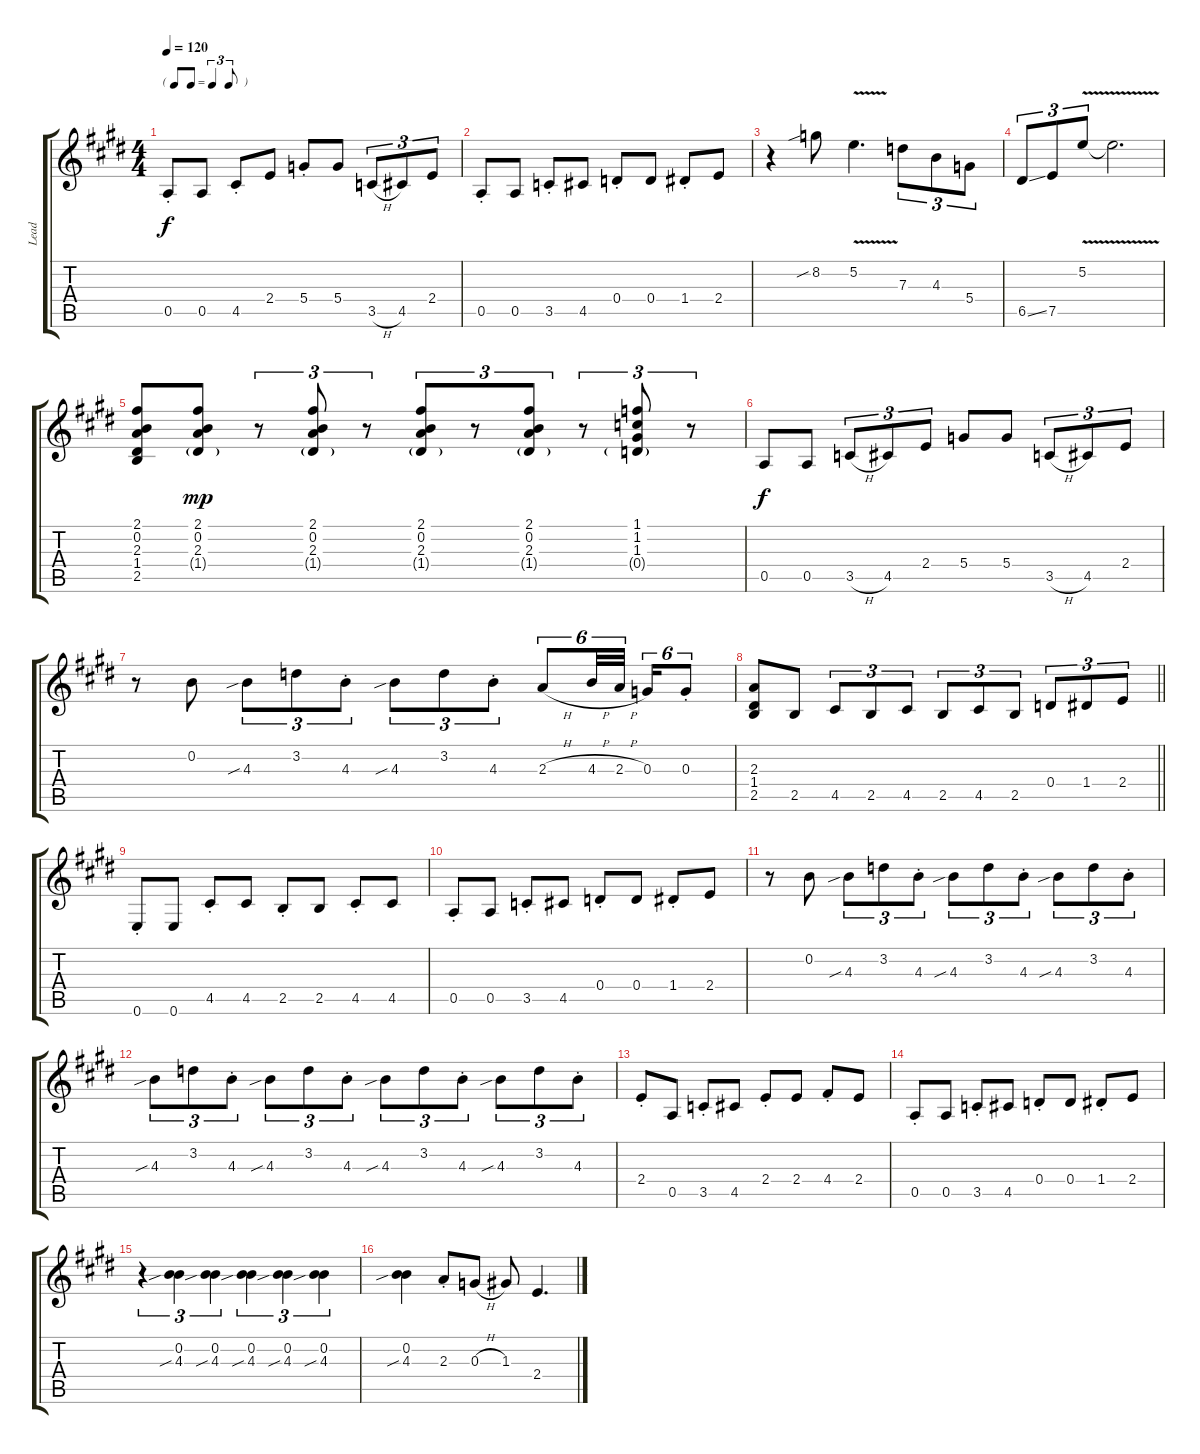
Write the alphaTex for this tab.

\track ("Lead" "Lead") {instrument electricguitarclean}
\staff {score tabs}
\tuning (E4 B3 G3 D3 A2 E2) {hide}
\ts (4 4)
\tf triplet8th
\tempo 120
\clef g2
\ks e
0.5{st}.8{dy f} 0.5.8 4.5{st}.8 2.4.8 5.4{st}.8 5.4.8 3.5{h}.8{tu (3 2)} 4.5.8{tu (3 2)} 2.4.8{tu (3 2)} |
\ks c#minor
0.5{st}.8 0.5.8 3.5{st}.8 4.5.8 0.4{st}.8 0.4.8 1.4{st}.8 2.4.8 |
r.4 8.2{sib}.8 5.2{v}.4{d} 7.3.8{tu (3 2)} 4.3.8{tu (3 2)} 5.4.8{tu (3 2)} |
6.5{ss}.8{tu (3 2)} 7.5.8{tu (3 2)} 5.2{v}.8{tu (3 2)} 5.2{v t}.2{d} |
\ks e
(2.1 0.2 2.3 1.4 2.5).8 (2.1 0.2 2.3 1.4{g}).8{dy mp} r.8{tu (3 2)} (2.1 0.2 2.3 1.4{g}).8{tu (3 2)} r.8{tu (3 2)} (2.1 0.2 2.3 1.4{g}).8{tu (3 2)} r.8{tu (3 2)} (2.1 0.2 2.3 1.4{g}).8{tu (3 2)} r.8{tu (3 2)} (1.1 1.2 1.3 0.4{g}).8{tu (3 2)} r.8{tu (3 2)} |
\ks c#minor
0.5.8{dy f} 0.5.8 3.5{h}.8{tu (3 2)} 4.5.8{tu (3 2)} 2.4.8{tu (3 2)} 5.4.8 5.4.8 3.5{h}.8{tu (3 2)} 4.5.8{tu (3 2)} 2.4.8{tu (3 2)} |
r.8 0.2.8 4.3{sib}.8{tu (3 2)} 3.2.8{tu (3 2)} 4.3{st}.8{tu (3 2)} 4.3{sib}.8{tu (3 2)} 3.2.8{tu (3 2)} 4.3{st}.8{tu (3 2)} 2.3{h}.8{tu (6 4)} 4.3{h}.32{tu (6 4)} 2.3{h}.32{tu (6 4) beam splitsecondary} 0.3.16{tu (6 4)} 0.3{st}.8{tu (6 4)} |
\barLineRight lightlight
(2.3 1.4 2.5).8 2.5.8 4.5.8{tu (3 2)} 2.5.8{tu (3 2)} 4.5.8{tu (3 2)} 2.5.8{tu (3 2)} 4.5.8{tu (3 2)} 2.5.8{tu (3 2)} 0.4.8{tu (3 2)} 1.4.8{tu (3 2)} 2.4.8{tu (3 2)} |
\ks e
0.6{st}.8 0.6.8 4.5{st}.8 4.5.8 2.5{st}.8 2.5.8 4.5{st}.8 4.5.8 |
\ks c#minor
0.5{st}.8 0.5.8 3.5{st}.8 4.5.8 0.4{st}.8 0.4.8 1.4{st}.8 2.4.8 |
r.8 0.2.8 4.3{sib}.8{tu (3 2)} 3.2.8{tu (3 2)} 4.3{st}.8{tu (3 2)} 4.3{sib}.8{tu (3 2)} 3.2.8{tu (3 2)} 4.3{st}.8{tu (3 2)} 4.3{sib}.8{tu (3 2)} 3.2.8{tu (3 2)} 4.3{st}.8{tu (3 2)} |
4.3{sib}.8{tu (3 2)} 3.2.8{tu (3 2)} 4.3{st}.8{tu (3 2)} 4.3{sib}.8{tu (3 2)} 3.2.8{tu (3 2)} 4.3{st}.8{tu (3 2)} 4.3{sib}.8{tu (3 2)} 3.2.8{tu (3 2)} 4.3{st}.8{tu (3 2)} 4.3{sib}.8{tu (3 2)} 3.2.8{tu (3 2)} 4.3{st}.8{tu (3 2)} |
\ks e
2.4{st}.8 0.5.8 3.5{st}.8 4.5.8 2.4{st}.8 2.4.8 4.4{st}.8 2.4.8 |
\ks c#minor
0.5{st}.8 0.5.8 3.5{st}.8 4.5.8 0.4{st}.8 0.4.8 1.4{st}.8 2.4.8 |
r.4{tu (3 2)} (0.2 4.3{sib}).4{tu (3 2)} (0.2 4.3{sib}).4{tu (3 2)} (0.2 4.3{sib}).4{tu (3 2)} (0.2 4.3{sib}).4{tu (3 2)} (0.2 4.3{sib}).4{tu (3 2)} |
(0.2 4.3{sib}).4 2.3{st}.8 0.3{h}.8 1.3.8 2.4.4{d}
